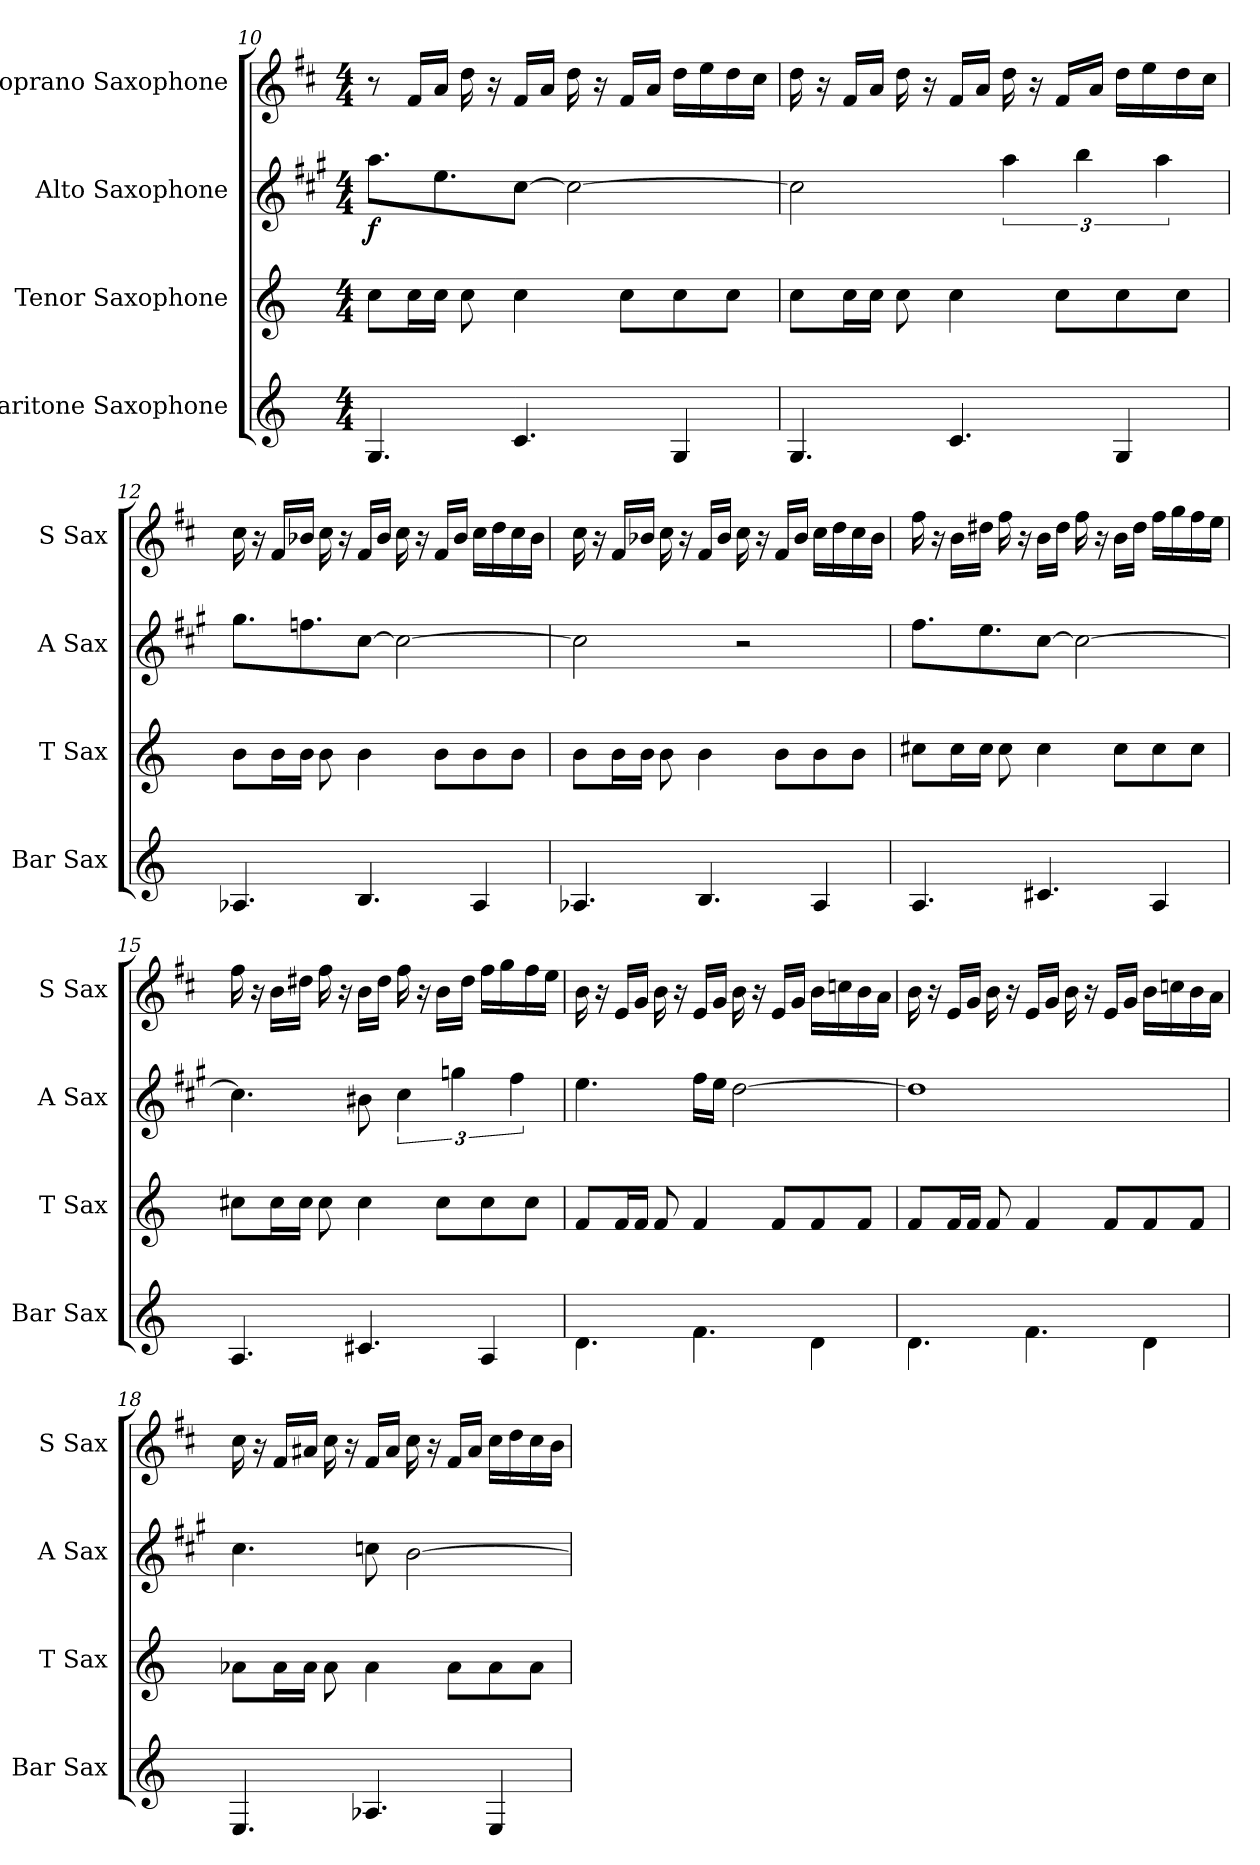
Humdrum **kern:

**kern	**kern	**kern	**dynam	**kern
*part4	*part3	*part2	*part2	*part1
*staff4	*staff3	*staff2	*staff2	*staff1
*I"Baritone Saxophone	*I"Tenor Saxophone	*I"Alto Saxophone	*	*I"Soprano Saxophone
*I'Bar Sax	*I'T Sax	*I'A Sax	*	*I'S Sax
*clefG2	*clefG2	*clefG2	*	*clefG2
*ITrd12c21	*ITrd8c14	*ITrd5c9	*	*ITrd1c2
*k[]	*k[]	*k[]	*	*k[]
*M4/4	*M4/4	*M4/4	*	*M4/4
=10	=10	=10	=10	=10
!	!	!	!LO:DY:b	!
4.GG/	8c\L	8.cc\L	f	8r
.	16c\L	.	.	16e/LL
.	16c\JJ	8.g\	.	16g/JJ
.	8c\	.	.	16cc\
.	.	.	.	16r
4.C/	4c\	[8e\J	.	16e/LL
.	.	.	.	16g/JJ
.	.	2e\_	.	16cc\
.	.	.	.	16r
.	8c\L	.	.	16e/LL
.	.	.	.	16g/JJ
4GG/	8c\	.	.	16cc\LL
.	.	.	.	16dd\
.	8c\J	.	.	16cc\
.	.	.	.	16b\JJ
=11	=11	=11	=11	=11
4.GG/	8c\L	2e\]	.	16cc\
.	.	.	.	16r
.	16c\L	.	.	16e/LL
.	16c\JJ	.	.	16g/JJ
.	8c\	.	.	16cc\
.	.	.	.	16r
4.C/	4c\	.	.	16e/LL
.	.	.	.	16g/JJ
.	.	6cc\	.	16cc\
.	.	.	.	16r
.	8c\L	.	.	16e/LL
.	.	6dd\	.	.
.	.	.	.	16g/JJ
4GG/	8c\	.	.	16cc\LL
.	.	.	.	16dd\
.	.	6cc\	.	.
.	8c\J	.	.	16cc\
.	.	.	.	16b\JJ
!!LO:PB:g=z
=12	=12	=12	=12	=12
4.AA-X/	8B\L	8.b\L	.	16b\
.	.	.	.	16r
.	16B\L	.	.	16e/LL
.	16B\JJ	8.a-X\	.	16a-X/JJ
.	8B\	.	.	16b\
.	.	.	.	16r
4.BB/	4B\	[8e\J	.	16e/LL
.	.	.	.	16a-/JJ
.	.	2e\_	.	16b\
.	.	.	.	16r
.	8B\L	.	.	16e/LL
.	.	.	.	16a-/JJ
4AA-/	8B\	.	.	16b\LL
.	.	.	.	16cc\
.	8B\J	.	.	16b\
.	.	.	.	16a-\JJ
=13	=13	=13	=13	=13
4.AA-X/	8B\L	2e\]	.	16b\
.	.	.	.	16r
.	16B\L	.	.	16e/LL
.	16B\JJ	.	.	16a-X/JJ
.	8B\	.	.	16b\
.	.	.	.	16r
4.BB/	4B\	.	.	16e/LL
.	.	.	.	16a-/JJ
.	.	2r	.	16b\
.	.	.	.	16r
.	8B\L	.	.	16e/LL
.	.	.	.	16a-/JJ
4AA-/	8B\	.	.	16b\LL
.	.	.	.	16cc\
.	8B\J	.	.	16b\
.	.	.	.	16a-\JJ
!!LO:LB:g=z
=14	=14	=14	=14	=14
4.AA/	8c#X\L	8.a\L	.	16ee\
.	.	.	.	16r
.	16c#\L	.	.	16a\LL
.	16c#\JJ	8.g\	.	16cc#X\JJ
.	8c#\	.	.	16ee\
.	.	.	.	16r
4.C#X/	4c#\	[8e\J	.	16a\LL
.	.	.	.	16cc#\JJ
.	.	2e\_	.	16ee\
.	.	.	.	16r
.	8c#\L	.	.	16a\LL
.	.	.	.	16cc#\JJ
4AA/	8c#\	.	.	16ee\LL
.	.	.	.	16ff\
.	8c#\J	.	.	16ee\
.	.	.	.	16dd\JJ
=15	=15	=15	=15	=15
4.AA/	8c#X\L	4.e\]	.	16ee\
.	.	.	.	16r
.	16c#\L	.	.	16a\LL
.	16c#\JJ	.	.	16cc#X\JJ
.	8c#\	.	.	16ee\
.	.	.	.	16r
4.C#X/	4c#\	8d#X\	.	16a\LL
.	.	.	.	16cc#\JJ
.	.	6e\	.	16ee\
.	.	.	.	16r
.	8c#\L	.	.	16a\LL
.	.	6b-X\	.	.
.	.	.	.	16cc#\JJ
4AA/	8c#\	.	.	16ee\LL
.	.	.	.	16ff\
.	.	6a\	.	.
.	8c#\J	.	.	16ee\
.	.	.	.	16dd\JJ
!!LO:LB:g=z
=16	=16	=16	=16	=16
4.D\	8F/L	4.g\	.	16a\
.	.	.	.	16r
.	16F/L	.	.	16d/LL
.	16F/JJ	.	.	16f/JJ
.	8F/	.	.	16a\
.	.	.	.	16r
4.F\	4F/	16a\LL	.	16d/LL
.	.	16g\JJ	.	16f/JJ
.	.	[2f\	.	16a\
.	.	.	.	16r
.	8F/L	.	.	16d/LL
.	.	.	.	16f/JJ
4D\	8F/	.	.	16a\LL
.	.	.	.	16b-X\
.	8F/J	.	.	16a\
.	.	.	.	16g\JJ
=17	=17	=17	=17	=17
4.D\	8F/L	1f]	.	16a\
.	.	.	.	16r
.	16F/L	.	.	16d/LL
.	16F/JJ	.	.	16f/JJ
.	8F/	.	.	16a\
.	.	.	.	16r
4.F\	4F/	.	.	16d/LL
.	.	.	.	16f/JJ
.	.	.	.	16a\
.	.	.	.	16r
.	8F/L	.	.	16d/LL
.	.	.	.	16f/JJ
4D\	8F/	.	.	16a\LL
.	.	.	.	16b-X\
.	8F/J	.	.	16a\
.	.	.	.	16g\JJ
!!LO:PB:g=z
=18	=18	=18	=18	=18
4.EE/	8A-X\L	4.e\	.	16b\
.	.	.	.	16r
.	16A-\L	.	.	16e/LL
.	16A-\JJ	.	.	16g#X/JJ
.	8A-\	.	.	16b\
.	.	.	.	16r
4.AA-X/	4A-\	8e-X\	.	16e/LL
.	.	.	.	16g#/JJ
.	.	[2d\	.	16b\
.	.	.	.	16r
.	8A-\L	.	.	16e/LL
.	.	.	.	16g#/JJ
4EE/	8A-\	.	.	16b\LL
.	.	.	.	16cc\
.	8A-\J	.	.	16b\
.	.	.	.	16a\JJ
=	=	=	=	=
*-	*-	*-	*-	*-
